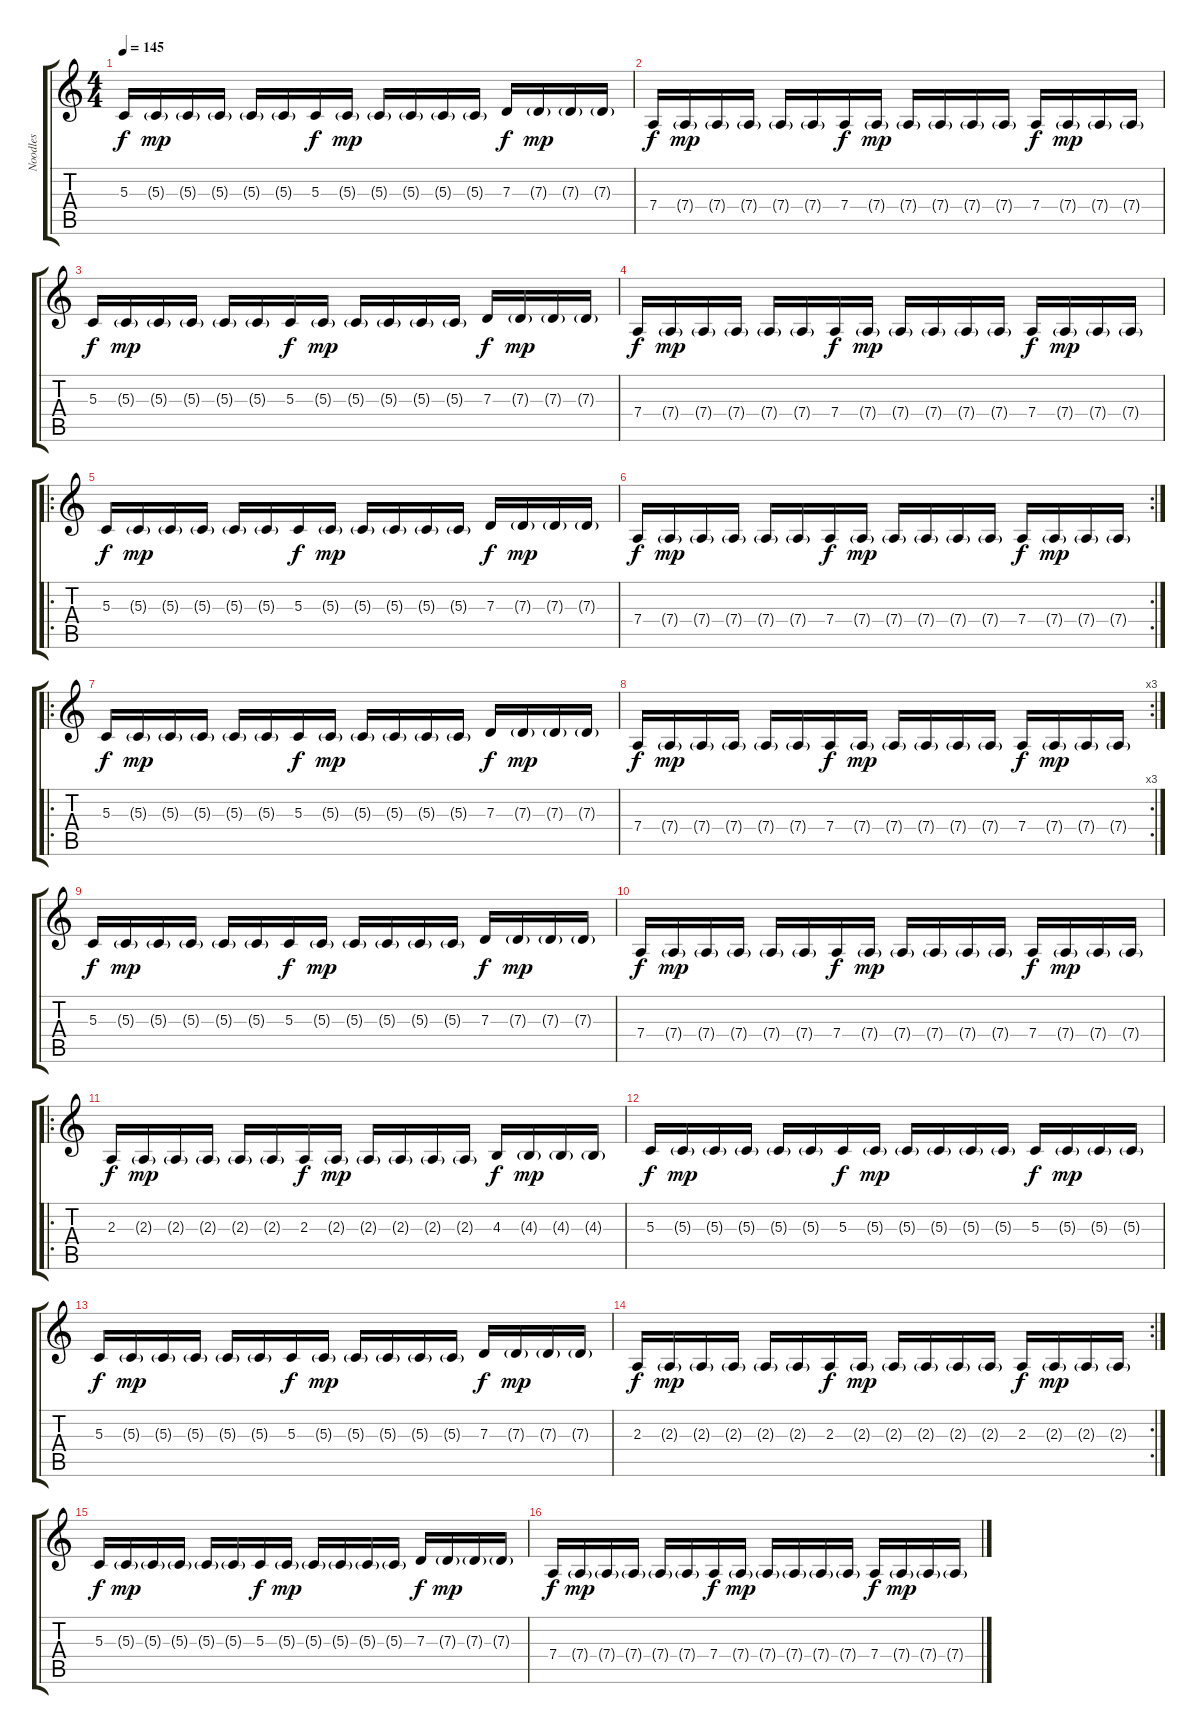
\track ("Noodles" "Noodles") {instrument clavinet}
\staff {score tabs}
\tuning (E4 B3 G3 D3 A2 E2) {hide}
\ts (4 4)
\tempo 145
\clef g2
\ks c
5.3.16{dy f instrument clavinet} 5.3{g}.16{dy mp} 5.3{g}.16 5.3{g}.16 5.3{g}.16 5.3{g}.16 5.3.16{dy f} 5.3{g}.16{dy mp} 5.3{g}.16 5.3{g}.16 5.3{g}.16 5.3{g}.16 7.3.16{dy f} 7.3{g}.16{dy mp} 7.3{g}.16 7.3{g}.16 |
7.4.16{dy f} 7.4{g}.16{dy mp} 7.4{g}.16 7.4{g}.16 7.4{g}.16 7.4{g}.16 7.4.16{dy f} 7.4{g}.16{dy mp} 7.4{g}.16 7.4{g}.16 7.4{g}.16 7.4{g}.16 7.4.16{dy f} 7.4{g}.16{dy mp} 7.4{g}.16 7.4{g}.16 |
5.3.16{dy f} 5.3{g}.16{dy mp} 5.3{g}.16 5.3{g}.16 5.3{g}.16 5.3{g}.16 5.3.16{dy f} 5.3{g}.16{dy mp} 5.3{g}.16 5.3{g}.16 5.3{g}.16 5.3{g}.16 7.3.16{dy f} 7.3{g}.16{dy mp} 7.3{g}.16 7.3{g}.16 |
7.4.16{dy f} 7.4{g}.16{dy mp} 7.4{g}.16 7.4{g}.16 7.4{g}.16 7.4{g}.16 7.4.16{dy f} 7.4{g}.16{dy mp} 7.4{g}.16 7.4{g}.16 7.4{g}.16 7.4{g}.16 7.4.16{dy f} 7.4{g}.16{dy mp} 7.4{g}.16 7.4{g}.16 |
\ro
5.3.16{dy f} 5.3{g}.16{dy mp} 5.3{g}.16 5.3{g}.16 5.3{g}.16 5.3{g}.16 5.3.16{dy f} 5.3{g}.16{dy mp} 5.3{g}.16 5.3{g}.16 5.3{g}.16 5.3{g}.16 7.3.16{dy f} 7.3{g}.16{dy mp} 7.3{g}.16 7.3{g}.16 |
\rc 2
7.4.16{dy f} 7.4{g}.16{dy mp} 7.4{g}.16 7.4{g}.16 7.4{g}.16 7.4{g}.16 7.4.16{dy f} 7.4{g}.16{dy mp} 7.4{g}.16 7.4{g}.16 7.4{g}.16 7.4{g}.16 7.4.16{dy f} 7.4{g}.16{dy mp} 7.4{g}.16 7.4{g}.16 |
\ro
5.3.16{dy f} 5.3{g}.16{dy mp} 5.3{g}.16 5.3{g}.16 5.3{g}.16 5.3{g}.16 5.3.16{dy f} 5.3{g}.16{dy mp} 5.3{g}.16 5.3{g}.16 5.3{g}.16 5.3{g}.16 7.3.16{dy f} 7.3{g}.16{dy mp} 7.3{g}.16 7.3{g}.16 |
\rc 3
7.4.16{dy f} 7.4{g}.16{dy mp} 7.4{g}.16 7.4{g}.16 7.4{g}.16 7.4{g}.16 7.4.16{dy f} 7.4{g}.16{dy mp} 7.4{g}.16 7.4{g}.16 7.4{g}.16 7.4{g}.16 7.4.16{dy f} 7.4{g}.16{dy mp} 7.4{g}.16 7.4{g}.16 |
5.3.16{dy f} 5.3{g}.16{dy mp} 5.3{g}.16 5.3{g}.16 5.3{g}.16 5.3{g}.16 5.3.16{dy f} 5.3{g}.16{dy mp} 5.3{g}.16 5.3{g}.16 5.3{g}.16 5.3{g}.16 7.3.16{dy f} 7.3{g}.16{dy mp} 7.3{g}.16 7.3{g}.16 |
7.4.16{dy f} 7.4{g}.16{dy mp} 7.4{g}.16 7.4{g}.16 7.4{g}.16 7.4{g}.16 7.4.16{dy f} 7.4{g}.16{dy mp} 7.4{g}.16 7.4{g}.16 7.4{g}.16 7.4{g}.16 7.4.16{dy f} 7.4{g}.16{dy mp} 7.4{g}.16 7.4{g}.16 |
\ro
2.3.16{dy f} 2.3{g}.16{dy mp} 2.3{g}.16 2.3{g}.16 2.3{g}.16 2.3{g}.16 2.3.16{dy f} 2.3{g}.16{dy mp} 2.3{g}.16 2.3{g}.16 2.3{g}.16 2.3{g}.16 4.3.16{dy f} 4.3{g}.16{dy mp} 4.3{g}.16 4.3{g}.16 |
5.3.16{dy f} 5.3{g}.16{dy mp} 5.3{g}.16 5.3{g}.16 5.3{g}.16 5.3{g}.16 5.3.16{dy f} 5.3{g}.16{dy mp} 5.3{g}.16 5.3{g}.16 5.3{g}.16 5.3{g}.16 5.3.16{dy f} 5.3{g}.16{dy mp} 5.3{g}.16 5.3{g}.16 |
5.3.16{dy f} 5.3{g}.16{dy mp} 5.3{g}.16 5.3{g}.16 5.3{g}.16 5.3{g}.16 5.3.16{dy f} 5.3{g}.16{dy mp} 5.3{g}.16 5.3{g}.16 5.3{g}.16 5.3{g}.16 7.3.16{dy f} 7.3{g}.16{dy mp} 7.3{g}.16 7.3{g}.16 |
\rc 2
2.3.16{dy f} 2.3{g}.16{dy mp} 2.3{g}.16 2.3{g}.16 2.3{g}.16 2.3{g}.16 2.3.16{dy f} 2.3{g}.16{dy mp} 2.3{g}.16 2.3{g}.16 2.3{g}.16 2.3{g}.16 2.3.16{dy f} 2.3{g}.16{dy mp} 2.3{g}.16 2.3{g}.16 |
5.3.16{dy f} 5.3{g}.16{dy mp} 5.3{g}.16 5.3{g}.16 5.3{g}.16 5.3{g}.16 5.3.16{dy f} 5.3{g}.16{dy mp} 5.3{g}.16 5.3{g}.16 5.3{g}.16 5.3{g}.16 7.3.16{dy f} 7.3{g}.16{dy mp} 7.3{g}.16 7.3{g}.16 |
7.4.16{dy f} 7.4{g}.16{dy mp} 7.4{g}.16 7.4{g}.16 7.4{g}.16 7.4{g}.16 7.4.16{dy f} 7.4{g}.16{dy mp} 7.4{g}.16 7.4{g}.16 7.4{g}.16 7.4{g}.16 7.4.16{dy f} 7.4{g}.16{dy mp} 7.4{g}.16 7.4{g}.16
